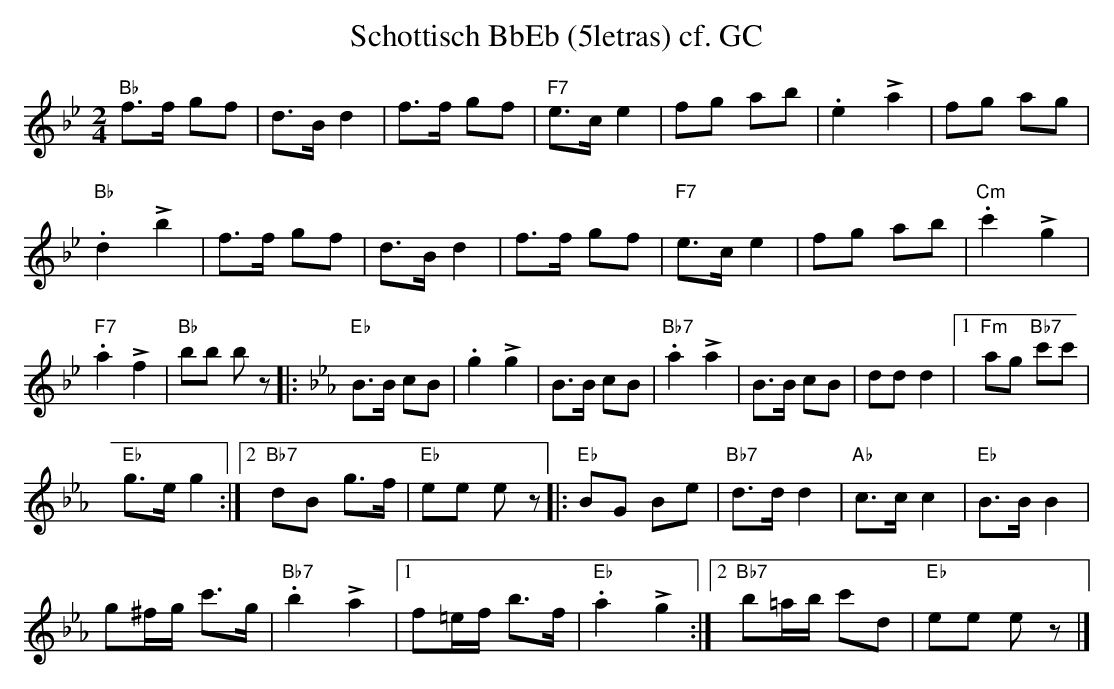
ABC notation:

X:1
T:Schottisch BbEb (5letras) cf. GC
M:2/4
L:1/8
K:Bbmaj%%MIDI gchordon
"Bb"f>f gf | d>Bd2 | f>f gf | "F7"e>ce2 | fg ab | .e2!>!a2 | fg ag |
"Bb".d2!>!b2 | f>f gf | d>Bd2 | f>f gf | "F7"e>ce2 | fg ab | "Cm".c'2 !>!g2 |
"F7".a2 !>!f2 | "Bb"bb bz |: [K:Ebmaj] "Eb"B>B cB | .g2 !>!g2 | B>B cB | "Bb7".a2!>!a2 | B>B cB | ddd2 |1 "Fm"ag "Bb7"c'c' |
"Eb"g>e g2 :|2 "Bb7"dB g>f | "Eb"ee ez |: "Eb"BG Be | "Bb7"d>dd2 | "Ab"c>cc2 | "Eb"B>BB2 |
g^f/2g/2 c'>g | "Bb7".b2!>!a2 |1 f=e/2f/2 b>f | "Eb".a2!>!g2 :|2 "Bb7"b=a/2b/2 c'd | "Eb"ee ez |]
